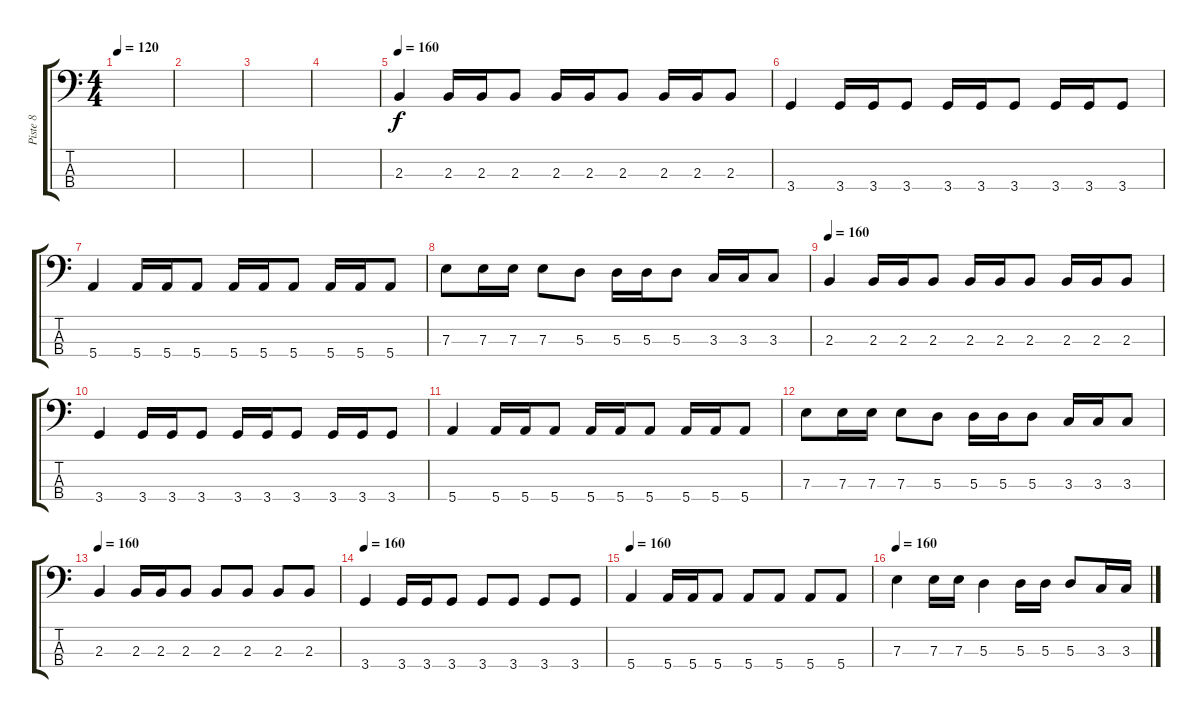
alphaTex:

\track ("Piste 8" "Piste 8") {instrument electricbasspick}
\staff {score tabs}
\tuning (G2 D2 A1 E1) {hide}
\ts (4 4)
\tempo 120
\clef f4
\ks c
|
|
|
|
\tempo 160
2.3.4 2.3.16 2.3.16 2.3.8 2.3.16 2.3.16 2.3.8 2.3.16 2.3.16 2.3.8 |
3.4.4 3.4.16 3.4.16 3.4.8 3.4.16 3.4.16 3.4.8 3.4.16 3.4.16 3.4.8 |
5.4.4 5.4.16 5.4.16 5.4.8 5.4.16 5.4.16 5.4.8 5.4.16 5.4.16 5.4.8 |
7.3.8 7.3.16 7.3.16 7.3.8 5.3.8 5.3.16 5.3.16 5.3.8 3.3.16 3.3.16 3.3.8 |
\tempo 160
2.3.4 2.3.16 2.3.16 2.3.8 2.3.16 2.3.16 2.3.8 2.3.16 2.3.16 2.3.8 |
3.4.4 3.4.16 3.4.16 3.4.8 3.4.16 3.4.16 3.4.8 3.4.16 3.4.16 3.4.8 |
5.4.4 5.4.16 5.4.16 5.4.8 5.4.16 5.4.16 5.4.8 5.4.16 5.4.16 5.4.8 |
7.3.8 7.3.16 7.3.16 7.3.8 5.3.8 5.3.16 5.3.16 5.3.8 3.3.16 3.3.16 3.3.8 |
\tempo 160
2.3.4 2.3.16 2.3.16 2.3.8 2.3.8 2.3.8 2.3.8 2.3.8 |
\tempo 160
3.4.4 3.4.16 3.4.16 3.4.8 3.4.8 3.4.8 3.4.8 3.4.8 |
\tempo 160
5.4.4 5.4.16 5.4.16 5.4.8 5.4.8 5.4.8 5.4.8 5.4.8 |
\tempo 160
7.3.4 7.3.16 7.3.16 5.3.4 5.3.16 5.3.16 5.3.8 3.3.16 3.3.16
